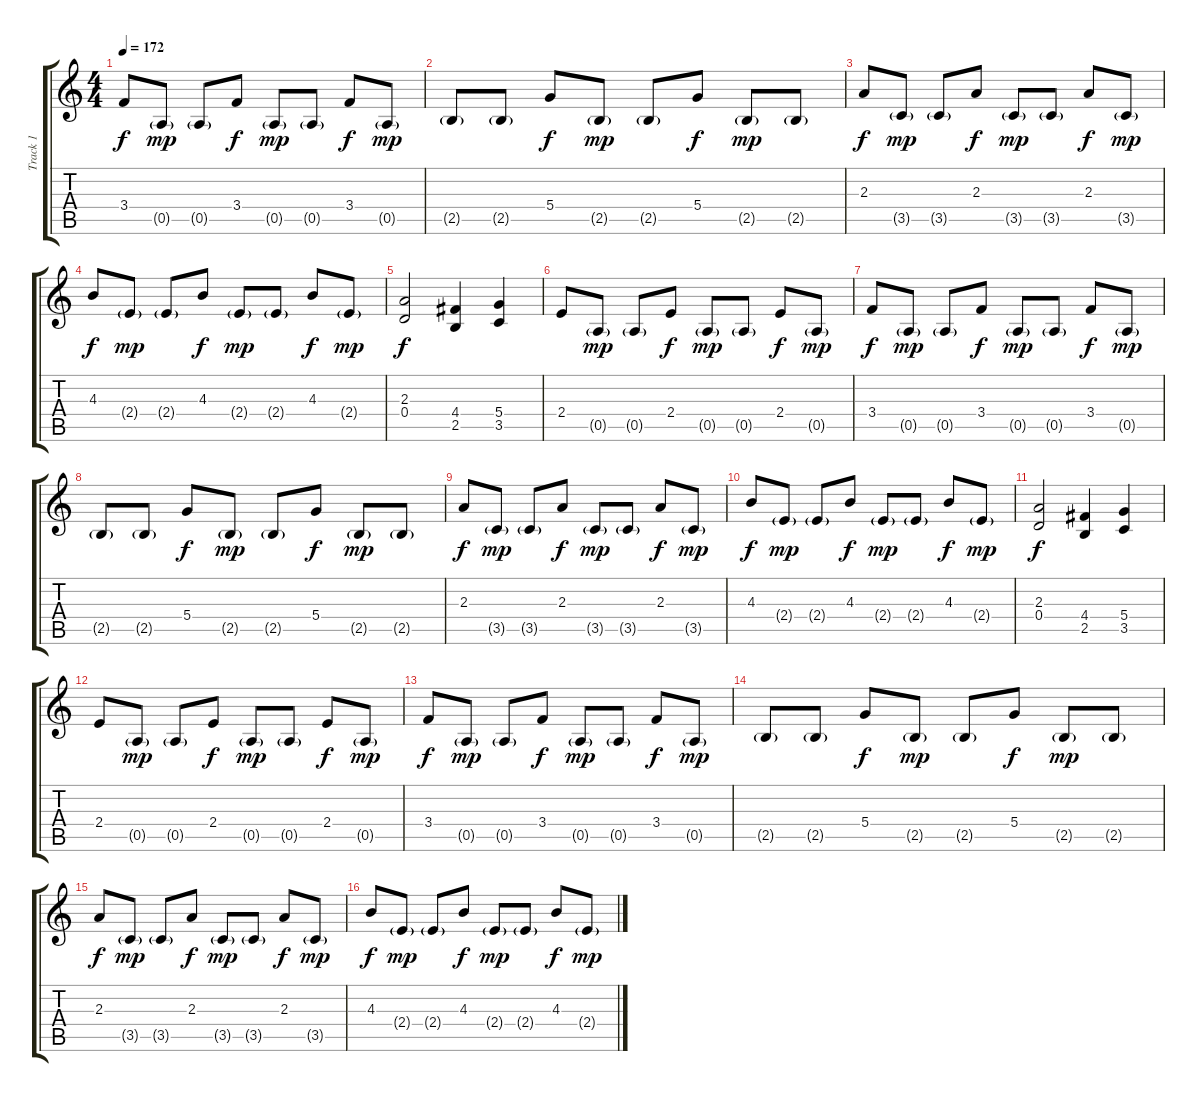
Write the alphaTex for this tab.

\track ("Track 1" "Track 1") {instrument distortionguitar}
\staff {score tabs}
\tuning (E4 B3 G3 D3 A2 E2) {hide}
\ts (4 4)
\tempo 172
\clef g2
\ks c
3.4.8{dy f} 0.5{g}.8{dy mp} 0.5{g}.8 3.4.8{dy f} 0.5{g}.8{dy mp} 0.5{g}.8 3.4.8{dy f} 0.5{g}.8{dy mp} |
2.5{g}.8 2.5{g}.8 5.4.8{dy f} 2.5{g}.8{dy mp} 2.5{g}.8 5.4.8{dy f} 2.5{g}.8{dy mp} 2.5{g}.8 |
2.3.8{dy f} 3.5{g}.8{dy mp} 3.5{g}.8 2.3.8{dy f} 3.5{g}.8{dy mp} 3.5{g}.8 2.3.8{dy f} 3.5{g}.8{dy mp} |
4.3.8{dy f} 2.4{g}.8{dy mp} 2.4{g}.8 4.3.8{dy f} 2.4{g}.8{dy mp} 2.4{g}.8 4.3.8{dy f} 2.4{g}.8{dy mp} |
(2.3 0.4).2{dy f} (4.4 2.5).4 (5.4 3.5).4 |
2.4.8 0.5{g}.8{dy mp} 0.5{g}.8 2.4.8{dy f} 0.5{g}.8{dy mp} 0.5{g}.8 2.4.8{dy f} 0.5{g}.8{dy mp} |
3.4.8{dy f} 0.5{g}.8{dy mp} 0.5{g}.8 3.4.8{dy f} 0.5{g}.8{dy mp} 0.5{g}.8 3.4.8{dy f} 0.5{g}.8{dy mp} |
2.5{g}.8 2.5{g}.8 5.4.8{dy f} 2.5{g}.8{dy mp} 2.5{g}.8 5.4.8{dy f} 2.5{g}.8{dy mp} 2.5{g}.8 |
2.3.8{dy f} 3.5{g}.8{dy mp} 3.5{g}.8 2.3.8{dy f} 3.5{g}.8{dy mp} 3.5{g}.8 2.3.8{dy f} 3.5{g}.8{dy mp} |
4.3.8{dy f} 2.4{g}.8{dy mp} 2.4{g}.8 4.3.8{dy f} 2.4{g}.8{dy mp} 2.4{g}.8 4.3.8{dy f} 2.4{g}.8{dy mp} |
(2.3 0.4).2{dy f} (4.4 2.5).4 (5.4 3.5).4 |
2.4.8 0.5{g}.8{dy mp} 0.5{g}.8 2.4.8{dy f} 0.5{g}.8{dy mp} 0.5{g}.8 2.4.8{dy f} 0.5{g}.8{dy mp} |
3.4.8{dy f} 0.5{g}.8{dy mp} 0.5{g}.8 3.4.8{dy f} 0.5{g}.8{dy mp} 0.5{g}.8 3.4.8{dy f} 0.5{g}.8{dy mp} |
2.5{g}.8 2.5{g}.8 5.4.8{dy f} 2.5{g}.8{dy mp} 2.5{g}.8 5.4.8{dy f} 2.5{g}.8{dy mp} 2.5{g}.8 |
2.3.8{dy f} 3.5{g}.8{dy mp} 3.5{g}.8 2.3.8{dy f} 3.5{g}.8{dy mp} 3.5{g}.8 2.3.8{dy f} 3.5{g}.8{dy mp} |
4.3.8{dy f} 2.4{g}.8{dy mp} 2.4{g}.8 4.3.8{dy f} 2.4{g}.8{dy mp} 2.4{g}.8 4.3.8{dy f} 2.4{g}.8{dy mp}
